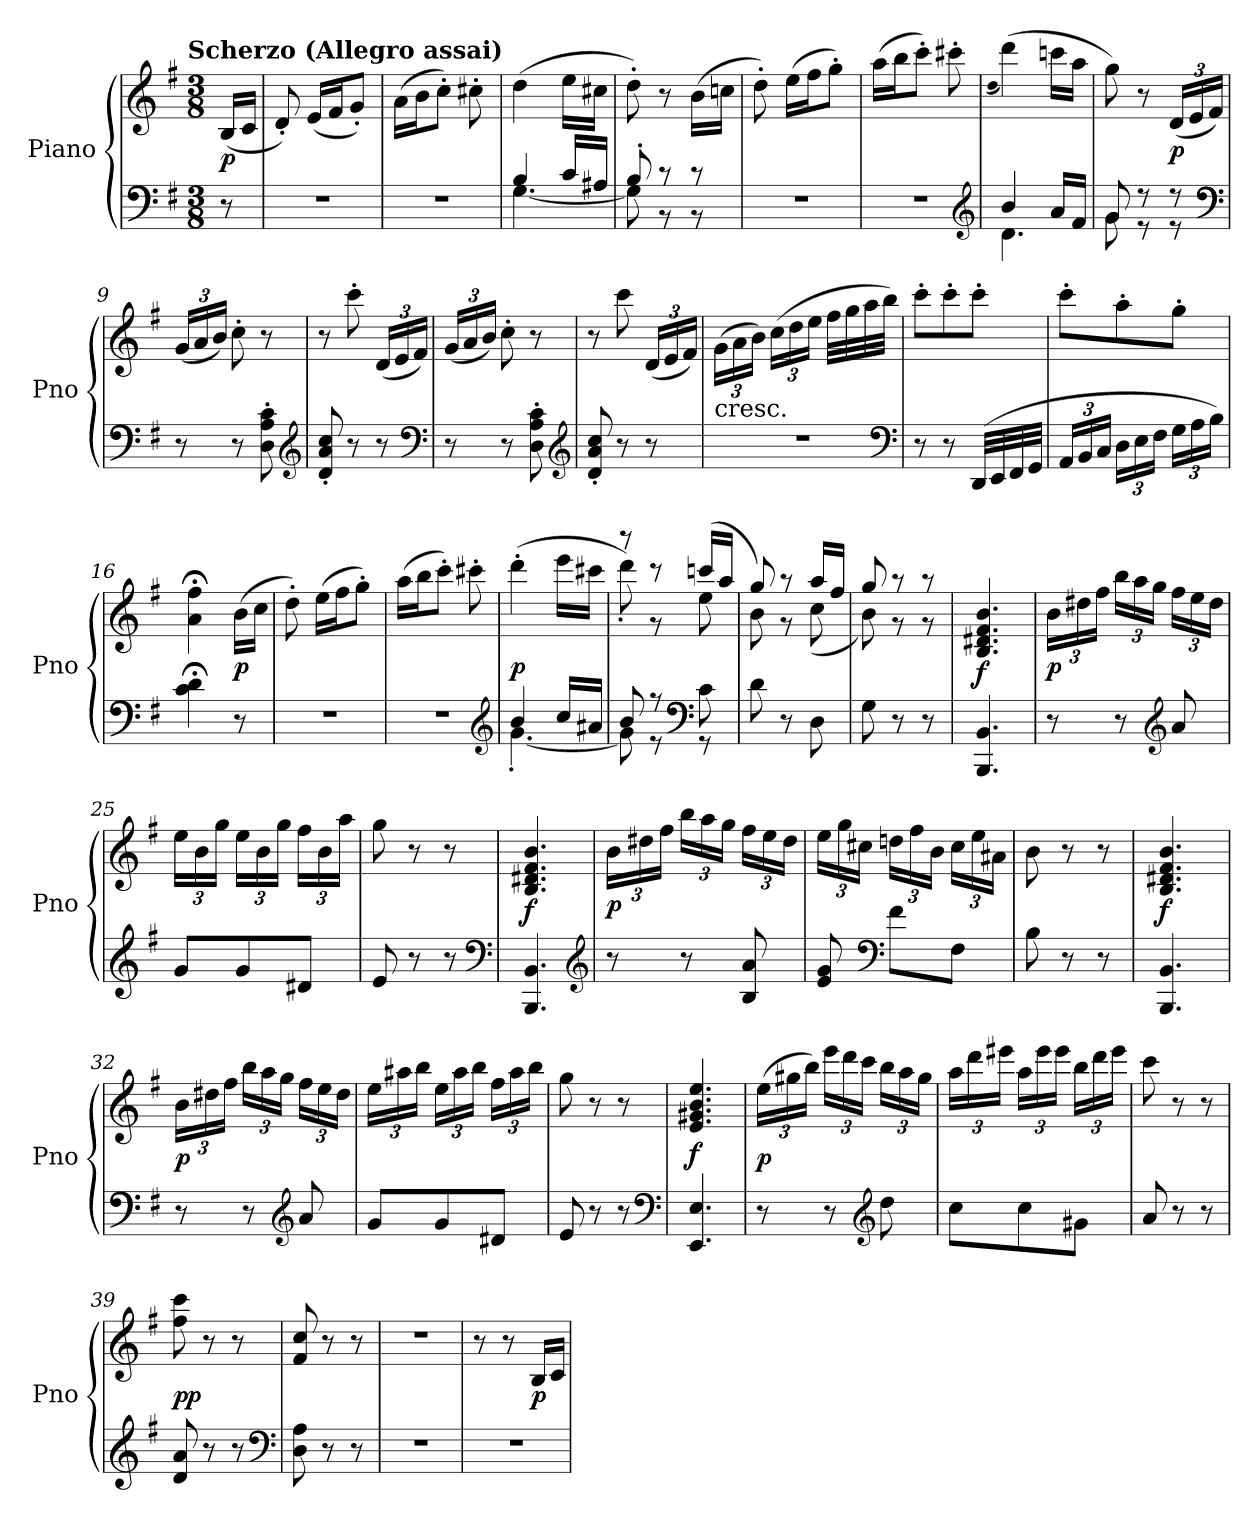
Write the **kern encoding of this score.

**kern	**kern	**dynam
*part1	*part1	*part1
*staff2	*staff1	*staff1/2
*I"Piano	*	*
*I'Pno	*	*
*clefF4	*clefG2	*
*k[f#]	*k[f#]	*
*G:	*G:	*
!!LO:TX:omd:t=Scherzo (Allegro assai)
*M3/8	*M3/8	*
*MM120	*MM120	*
=	=	=
8r	(16B/LL	p
.	16c/JJ	.
=1	=1	=1
4.r	8d'/)	.
.	(16e/LL	.
.	16f#/J	.
.	8g'/J)	.
=2	=2	=2
4.r	(16a\LL	.
.	16b\J	.
.	8cc'\J)	.
.	8cc#X'\	.
=3	=3	=3
*^	*	*
4B/	[4.G\	(4dd\	.
16c/LL	.	16ee\LL	.
16A#X/JJ	.	16cc#X\JJ	.
=4	=4	=4	=4
8B'/	8G\]	8dd'\)	.
8r	8r	8r	.
8r	8r	(16b\LL	.
.	.	16ccn\JJ	.
*v	*v	*	*
=5	=5	=5
4.r	8dd'\)	.
.	(16ee\LL	.
.	16ff#\J	.
.	8gg'\J)	.
=6	=6	=6
4.r	(16aa\LL	.
.	16bb\J	.
.	8ccc'\J)	.
.	8ccc#X'\	.
*clefG2	*	*
=7	=7	=7
.	(qdd	.
*^	*	*
4b/	4.d\	(4ddd\)	.
16a/LL	.	16cccn\LL	.
16f#/JJ	.	16aa\JJ	.
=8	=8	=8	=8
8g/	8g\	8gg\)	.
8r	8r	8r	.
8r	8r	(24d/LL	p
.	.	24e/	.
.	.	24f#/JJ)	.
*v	*v	*	*
*clefF4	*	*
=9	=9	=9
8r	(24g/LL	.
.	24a/	.
.	24b/JJ)	.
8r	8cc'\	.
8D'\ 8A'\ 8c'\	8r	.
*clefG2	*	*
=10	=10	=10
8d'/ 8a'/ 8cc'/	8r	.
8r	8ccc'\	.
8r	(24d/LL	.
.	24e/	.
.	24f#/JJ)	.
*clefF4	*	*
=11	=11	=11
8r	(24g/LL	.
.	24a/	.
.	24b/JJ)	.
8r	8cc'\	.
8D'\ 8A'\ 8c'\	8r	.
*clefG2	*	*
=12	=12	=12
8d'/ 8a'/ 8cc'/	8r	.
8r	8ccc\	.
8r	(24d/LL	.
.	24e/	.
.	24f#/JJ)	.
=13	=13	=13
!	!LO:TX:c:t=cresc.	!
4.r	(24g\LL	.
.	24a\	.
.	24b\JJ)	.
.	(24cc\LL	.
.	24dd\	.
.	24ee\JJ	.
.	32ff#\LLL	.
.	32gg\	.
.	32aa\	.
.	32bb\JJJ)	.
*clefF4	*	*
=14	=14	=14
8r	8ccc'\L	.
8r	8ccc'\	.
(32DD/LLL	8ccc'\J	.
32EE/	.	.
32FF#/	.	.
32GG/JJJ	.	.
=15	=15	=15
24AA/LL	8ccc'\L	.
24BB/	.	.
24C/JJ	.	.
24D\LL	8aa'\	.
24E\	.	.
24F#\JJ	.	.
24G\LL	8gg'\J	.
24A\	.	.
24B\JJ)	.	.
=16	=16	=16
4c;<\ 4d;<\	4a;<\ 4ff#;<\	.
8r	(16b\LL	p
.	16cc\JJ	.
=17	=17	=17
4.r	8dd'\)	.
.	(16ee\LL	.
.	16ff#\J	.
.	8gg'\J)	.
=18	=18	=18
4.r	(16aa\LL	.
.	16bb\J	.
.	8ccc'\J)	.
.	8ccc#X'\	.
*clefG2	*	*
=19	=19	=19
*^	*	*
4b/	[4.g'\	(4ddd'\	p
16cc/LL	.	16eee\LL	.
16a#X/JJ	.	16ccc#X\JJ	.
=20	=20	=20	=20
*	*	*^	*
8b/	8g\]	8r	8ddd'\)	.
8r	8r	8r	8r	.
*clefF4	*	*	*	*
8c\	8r	(16cccn/LL	8ee\	.
.	.	16aa/JJ	.	.
*v	*v	*	*	*
=21	=21	=21	=21
8d\	8gg/)	8b\	.
8r	8r	8r	.
8D\	16aa/LL	(8cc\	.
.	16ff#/JJ	.	.
=22	=22	=22	=22
8G\	8gg/	8b\)	.
8r	8r	8r	.
8r	8r	8r	.
*	*v	*v	*
=23	=23	=23
4.BBB/ 4.BB/	4.B/ 4.d#X/ 4.f#/ 4.b/	f
=24	=24	=24
8r	24b\LL	p
.	24dd#X\	.
.	24ff#\JJ	.
8r	24bb\LL	.
.	24aa\	.
.	24gg\JJ	.
*clefG2	*	*
8a/	24ff#\LL	.
.	24ee\	.
.	24dd#\JJ	.
=25	=25	=25
8g/L	24ee\LL	.
.	24b\	.
.	24gg\JJ	.
8g/	24ee\LL	.
.	24b\	.
.	24gg\JJ	.
8d#X/J	24ff#\LL	.
.	24b\	.
.	24aa\JJ	.
=26	=26	=26
8e/	8gg\	.
8r	8r	.
8r	8r	.
*clefF4	*	*
=27	=27	=27
4.BBB/ 4.BB/	4.B/ 4.d#X/ 4.f#/ 4.b/	f
*clefG2	*	*
=28	=28	=28
8r	24b\LL	p
.	24dd#X\	.
.	24ff#\JJ	.
8r	24bb\LL	.
.	24aa\	.
.	24gg\JJ	.
8B/ 8a/	24ff#\LL	.
.	24ee\	.
.	24dd#\JJ	.
=29	=29	=29
8e/ 8g/	24ee\LL	.
.	24gg\	.
.	24cc#X\JJ	.
*clefF4	*	*
8f#\L	24ddn\LL	.
.	24ff#\	.
.	24b\JJ	.
8F#\J	24cc#\LL	.
.	24ee\	.
.	24a#X\JJ	.
=30	=30	=30
8B\	8b\	.
8r	8r	.
8r	8r	.
=31	=31	=31
4.BBB/ 4.BB/	4.B/ 4.d#X/ 4.f#/ 4.b/	f
=32	=32	=32
8r	24b\LL	p
.	24dd#X\	.
.	24ff#\JJ	.
8r	24bb\LL	.
.	24aa\	.
.	24gg\JJ	.
*clefG2	*	*
8a/	24ff#\LL	.
.	24ee\	.
.	24dd#\JJ	.
=33	=33	=33
8g/L	24ee\LL	.
.	24aa#X\	.
.	24bb\JJ	.
8g/	24ee\LL	.
.	24aa#\	.
.	24bb\JJ	.
8d#X/J	24ff#\LL	.
.	24aa#\	.
.	24bb\JJ	.
=34	=34	=34
8e/	8gg\	.
8r	8r	.
8r	8r	.
*clefF4	*	*
=35	=35	=35
4.EE/ 4.E/	4.e/ 4.g#X/ 4.b/ 4.ee/	f
=36	=36	=36
8r	(24ee\LL	p
.	24gg#X\	.
.	24bb\JJ)	.
8r	24eee\LL	.
.	24ddd\	.
.	24ccc\JJ	.
*clefG2	*	*
8dd\	24bb\LL	.
.	24aa\	.
.	24gg#\JJ	.
=37	=37	=37
8cc\L	24aa\LL	.
.	24ddd\	.
.	24eee#X\JJ	.
8cc\	24aa\LL	.
.	24eee#\	.
.	24eee#\JJ	.
8g#X\J	24bb\LL	.
.	24ddd\	.
.	24eee#\JJ	.
=38	=38	=38
8a/	8ccc\	.
8r	8r	.
8r	8r	.
=39	=39	=39
8d/ 8a/	8ff#\ 8ccc\	pp
8r	8r	.
8r	8r	.
*clefF4	*	*
=40	=40	=40
8D\ 8A\	8f#/ 8cc/	.
8r	8r	.
8r	8r	.
=41	=41	=41
4.r	4.r	.
=42	=42	=42
4.r	8r	.
.	8r	.
.	16B/LL	p
.	16c/JJ	.
=	=	=
*-	*-	*-
